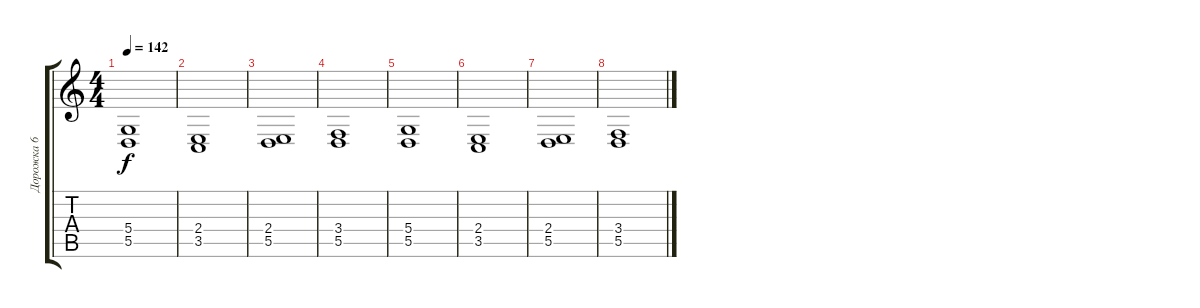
\track ("Дорожка 6" "Дорожка 6") {instrument stringensemble2}
\staff {score tabs}
\tuning (E4 B3 G3 D3 A2 E2) {hide}
\ts (4 4)
\tempo 142
\clef g2
\ks c
(5.4 5.5).1{dy f} |
(2.4 3.5).1 |
(2.4 5.5).1 |
(3.4 5.5).1 |
(5.4 5.5).1 |
(2.4 3.5).1 |
(2.4 5.5).1 |
(3.4 5.5).1
